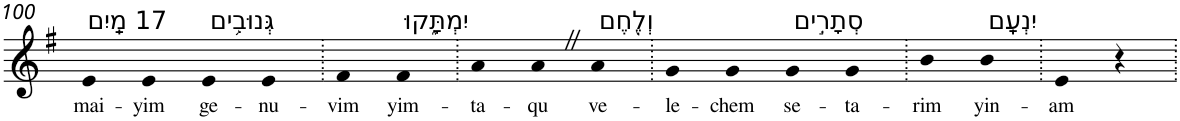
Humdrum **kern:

**kern	**text
*part1	*part1
*staff1	*staff1
*I"Piano	*
*I'Pno	*
!!LO:PB:g=z
*clefG2	*
*k[f#]	*
*G:	*
=100	=100
!LO:TX:a:t=17 מַֽיִם	!
!	!LO:LY:b
4e	mai-
!	!LO:LY:b
4e	-yim
!LO:TX:a:t=גְּנוּבִ֥ים	!
!	!LO:LY:b
4e	ge-
!	!LO:LY:b
4e	-nu-
=101.	=101.
!	!LO:LY:b
4f#	-vim
!LO:TX:a:t=יִמְתָּ֑קוּ	!
!	!LO:LY:b
4f#	yim-
=102.	=102.
!	!LO:LY:b
4a	-ta-
!	!LO:LY:b
4aZ	-qu
!LO:TX:a:t=וְלֶ֖חֶם	!
!	!LO:LY:b
4a	ve-
=103.	=103.
!	!LO:LY:b
4g	-le-
!	!LO:LY:b
4g	-chem
!LO:TX:a:t=סְתָרִ֣ים	!
!	!LO:LY:b
4g	se-
!	!LO:LY:b
4g	-ta-
=104.	=104.
!	!LO:LY:b
4b	-rim
!LO:TX:a:t=יִנְעָֽם	!
!	!LO:LY:b
4b	yin-
=105.	=105.
!	!LO:LY:b
4e	-am
4r	.
=.	=.
*-	*-
